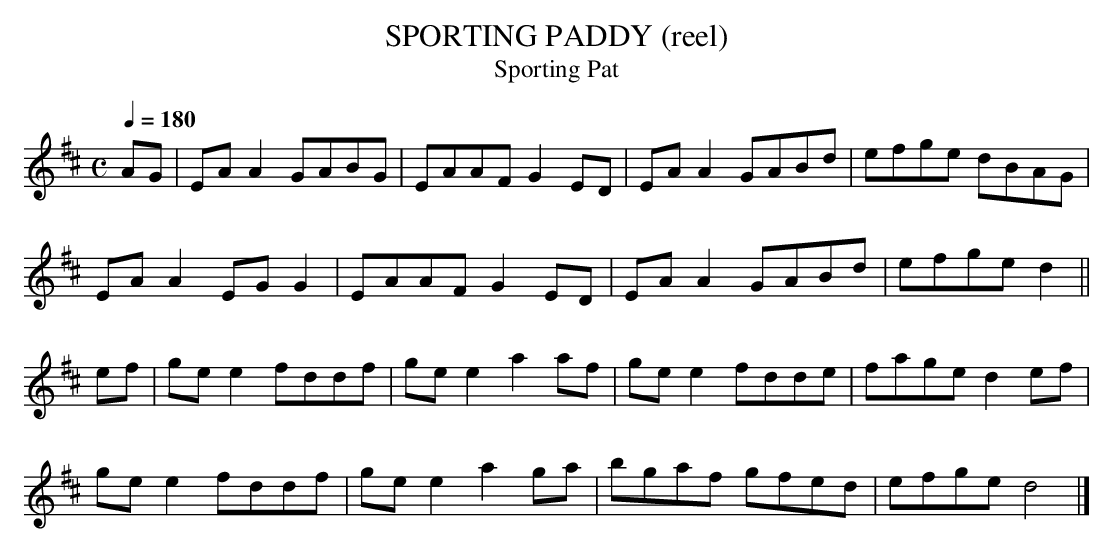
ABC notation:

X:1
T:SPORTING PADDY (reel)
T:Sporting Pat
Q:1/4=180
M:C
K:D % Amix
AG|EAA2 GABG|EAAF G2ED|EAA2 GABd|efge dBAG|
EA A2 EG G2|EAAF G2ED|EA A2 GABd| efge d2||
ef|ge e2 fddf|ge e2 a2 af|ge e2 fdde|fage d2 ef|
gee2 fddf|gee2 a2ga|bgaf gfed|efge d4|]
